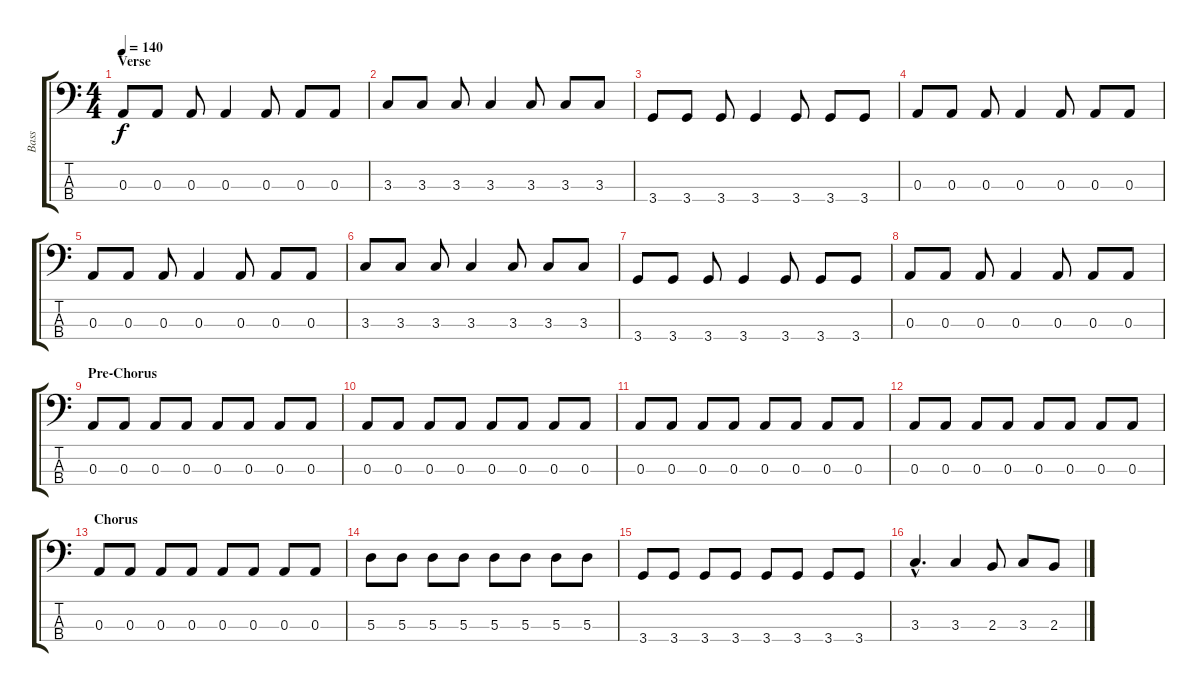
\track ("Bass" "Bass") {instrument electricbasspick}
\staff {score tabs}
\tuning (G2 D2 A1 E1) {hide}
\ts (4 4)
\section ("" "Verse")
\tempo 140
\clef f4
\ks c
0.3.8{dy f} 0.3.8 0.3.8 0.3.4 0.3.8 0.3.8 0.3.8 |
3.3.8 3.3.8 3.3.8 3.3.4 3.3.8 3.3.8 3.3.8 |
3.4.8 3.4.8 3.4.8 3.4.4 3.4.8 3.4.8 3.4.8 |
0.3.8 0.3.8 0.3.8 0.3.4 0.3.8 0.3.8 0.3.8 |
0.3.8 0.3.8 0.3.8 0.3.4 0.3.8 0.3.8 0.3.8 |
3.3.8 3.3.8 3.3.8 3.3.4 3.3.8 3.3.8 3.3.8 |
3.4.8 3.4.8 3.4.8 3.4.4 3.4.8 3.4.8 3.4.8 |
0.3.8 0.3.8 0.3.8 0.3.4 0.3.8 0.3.8 0.3.8 |
\section ("" "Pre-Chorus")
0.3.8 0.3.8 0.3.8 0.3.8 0.3.8 0.3.8 0.3.8 0.3.8 |
0.3.8 0.3.8 0.3.8 0.3.8 0.3.8 0.3.8 0.3.8 0.3.8 |
0.3.8 0.3.8 0.3.8 0.3.8 0.3.8 0.3.8 0.3.8 0.3.8 |
0.3.8 0.3.8 0.3.8 0.3.8 0.3.8 0.3.8 0.3.8 0.3.8 |
\section ("" "Chorus")
0.3.8 0.3.8 0.3.8 0.3.8 0.3.8 0.3.8 0.3.8 0.3.8 |
5.3.8 5.3.8 5.3.8 5.3.8 5.3.8 5.3.8 5.3.8 5.3.8 |
3.4.8 3.4.8 3.4.8 3.4.8 3.4.8 3.4.8 3.4.8 3.4.8 |
3.3{hac}.4{d} 3.3.4 2.3.8 3.3.8 2.3.8
